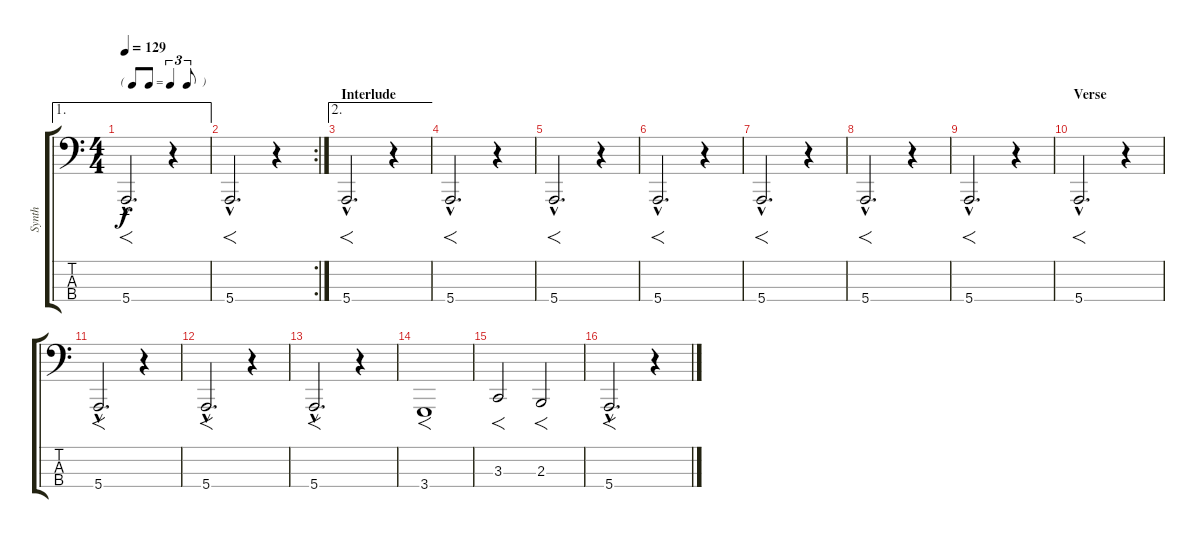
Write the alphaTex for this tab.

\track ("Synth" "Synth") {instrument lead8bassandlead}
\staff {score tabs}
\tuning (G2 D2 A1 E1) {hide}
\ae 1
\ts (4 4)
\tf triplet8th
\tempo 129
\clef f4
\ks c
5.4{hac}.2{f d dy f} r.4 |
\rc 2
5.4{hac}.2{f d} r.4 |
\ae 2
\section ("" "Interlude")
5.4{hac}.2{f d volume 8} r.4 |
5.4{hac}.2{f d} r.4 |
5.4{hac}.2{f d} r.4 |
5.4{hac}.2{f d} r.4 |
5.4{hac}.2{f d} r.4 |
5.4{hac}.2{f d} r.4 |
5.4{hac}.2{f d} r.4 |
\section ("" "Verse")
5.4{hac}.2{f d volume 10} r.4 |
5.4{hac}.2{f d} r.4 |
5.4{hac}.2{f d} r.4 |
5.4{hac}.2{f d} r.4 |
3.4.1{f} |
3.3.2{f} 2.3.2{f} |
5.4{hac}.2{f d} r.4
